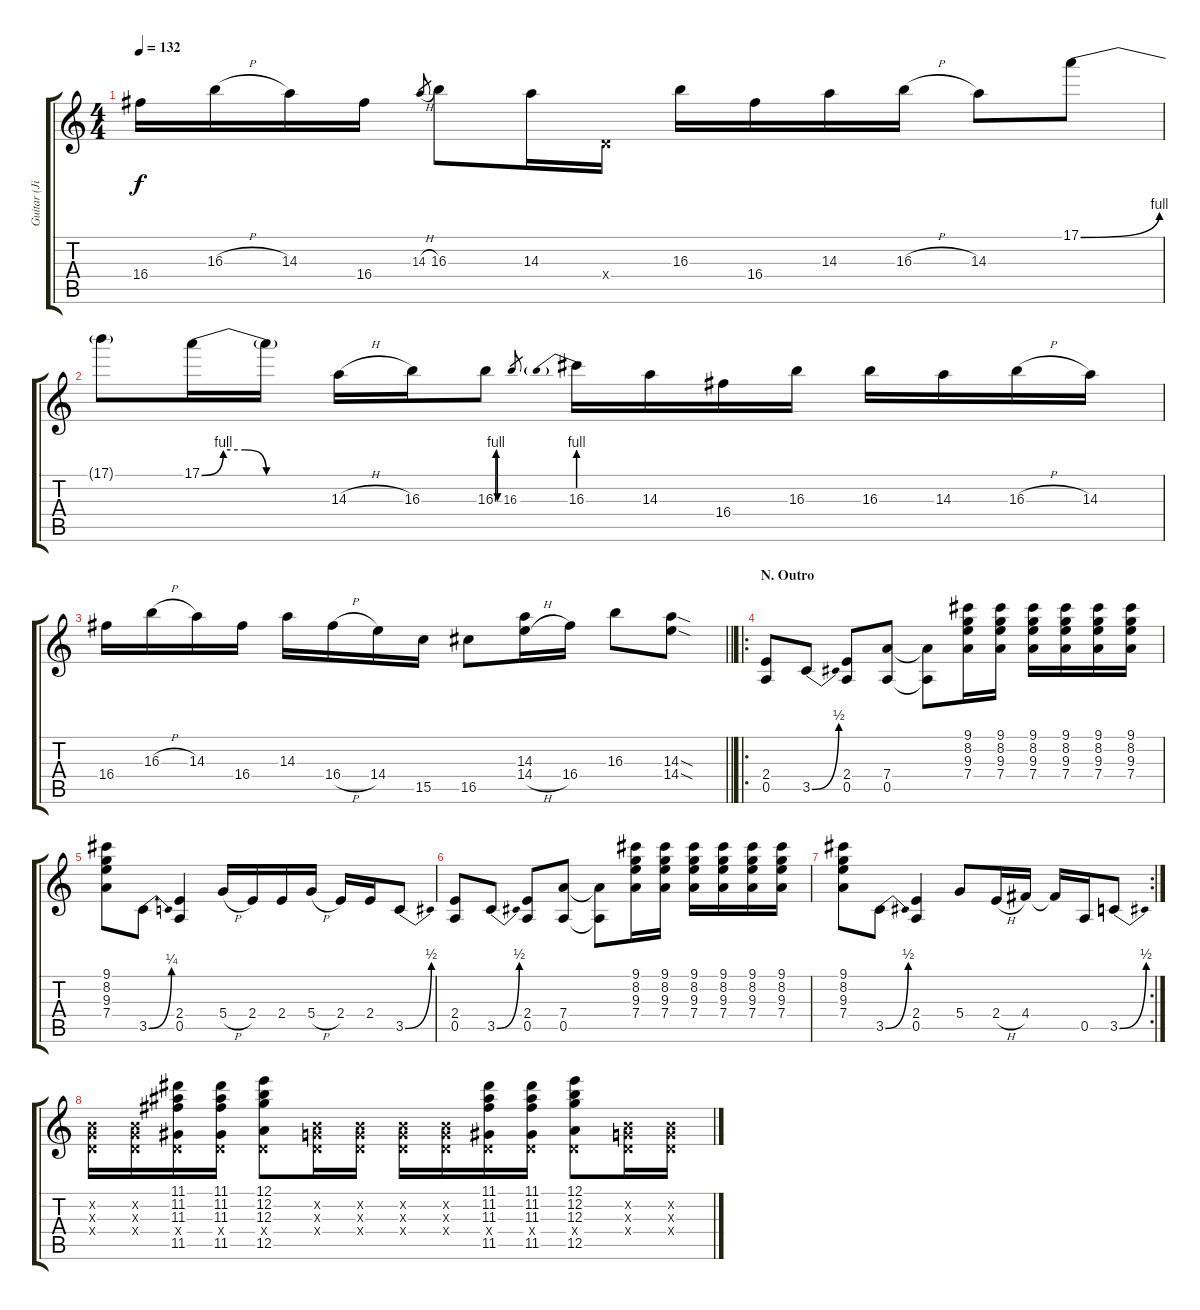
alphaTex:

\track ("Guitar (Jimmy Page)" "Guitar (Ji") {instrument distortionguitar}
\staff {score tabs}
\tuning (E4 B3 G3 D3 A2 E2) {hide}
\ts (4 4)
\tempo 132
\clef g2
\ks c
16.4.16{dy f} 16.3{h}.16 14.3.16 16.4.16 14.3{h}.8{gr} 16.3.8 14.3.16 0.4{x}.16 16.3.16 16.4.16 14.3.16 16.3{h}.16 14.3.8 17.1{be (bend 0 0 60 4)}.8 |
17.1{t}.8 17.1{be (custom 0 0 10 4 20 4 30 0 60 0)}.16 17.1{t}.16 14.3{h}.16 16.3.16 16.3{be (custom 0 0 10 4 20 4 30 0 60 0)}.8 16.3.8{gr} 16.3{be (prebend 0 4 60 4)}.16 14.3.16 16.4.16 16.3.16 16.3.16 14.3.16 16.3{h}.16 14.3.16 |
\barLineRight lightlight
16.4.16 16.3{h}.16 14.3.16 16.4.16 14.3.16 16.4{h}.16 14.4.16 15.5.16 16.5.8 (14.3 14.4{h}).16 16.4.16 16.3.8 (14.3{sod} 14.4{sod}).8 |
\ro
\section ("" "N. Outro")
(2.4 0.5).8 3.5{be (bend 0 0 60 2)}.8 (2.4 0.5).8 (7.4 0.5).8 (7.4{t} 0.5{t}).8 (9.1 8.2 9.3 7.4).16 (9.1 8.2 9.3 7.4).16 (9.1 8.2 9.3 7.4).16 (9.1 8.2 9.3 7.4).16 (9.1 8.2 9.3 7.4).16 (9.1 8.2 9.3 7.4).16 |
(9.1 8.2 9.3 7.4).8 3.5{be (bend 0 0 60 1)}.8 (2.4 0.5).4 5.4{h}.16 2.4.16 2.4.16 5.4{h}.16 2.4.16 2.4.16 3.5{be (bend 0 0 60 2)}.8 |
(2.4 0.5).8 3.5{be (bend 0 0 60 2)}.8 (2.4 0.5).8 (7.4 0.5).8 (7.4{t} 0.5{t}).8 (9.1 8.2 9.3 7.4).16 (9.1 8.2 9.3 7.4).16 (9.1 8.2 9.3 7.4).16 (9.1 8.2 9.3 7.4).16 (9.1 8.2 9.3 7.4).16 (9.1 8.2 9.3 7.4).16 |
\rc 2
(9.1 8.2 9.3 7.4).8 3.5{be (bend 0 0 60 2)}.8 (2.4 0.5).4 5.4.8 2.4{h}.16 4.4.16 4.4{t}.16 0.5.16 3.5{be (bend 0 0 60 2)}.8 |
(0.2{x} 0.3{x} 0.4{x}).16 (0.2{x} 0.3{x} 0.4{x}).16 (11.1 11.2 11.3 0.4{x} 11.5).16 (11.1 11.2 11.3 0.4{x} 11.5).16 (12.1 12.2 12.3 0.4{x} 12.5).8 (0.2{x} 0.3{x} 0.4{x}).16 (0.2{x} 0.3{x} 0.4{x}).16 (0.2{x} 0.3{x} 0.4{x}).16 (0.2{x} 0.3{x} 0.4{x}).16 (11.1 11.2 11.3 0.4{x} 11.5).16 (11.1 11.2 11.3 0.4{x} 11.5).16 (12.1 12.2 12.3 0.4{x} 12.5).8 (0.2{x} 0.3{x} 0.4{x}).16 (0.2{x} 0.3{x} 0.4{x}).16
